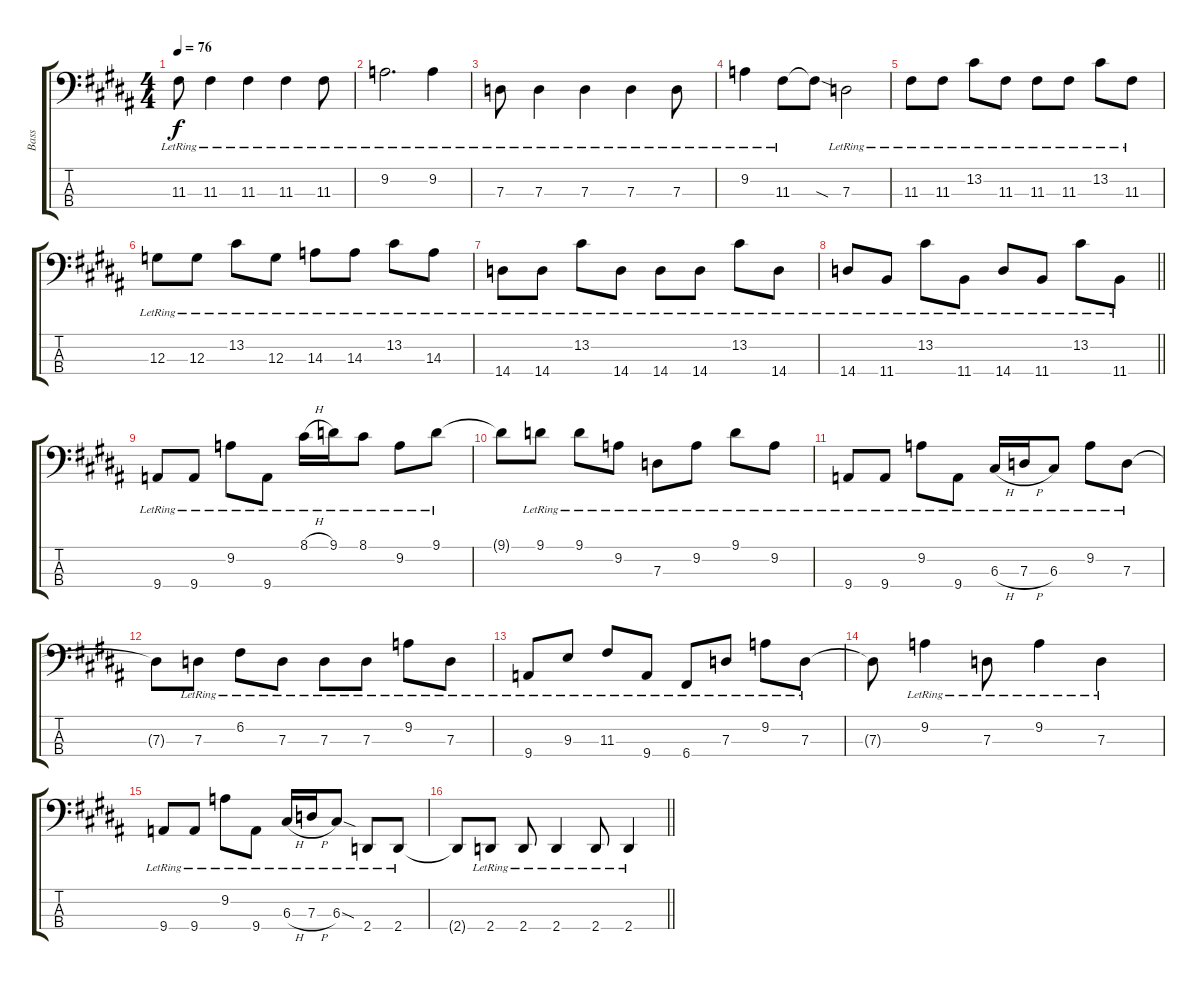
\track ("Bass" "Bass") {instrument electricbassfinger}
\staff {score tabs}
\tuning (F2 C2 G1 C1) {hide}
\ts (4 4)
\tempo 76
\clef f4
\ks b
11.3{lr}.8{dy f} 11.3{lr}.4 11.3{lr}.4 11.3{lr}.4 11.3{lr}.8 |
9.2{lr}.2{d} 9.2{lr}.4 |
7.3{lr}.8 7.3{lr}.4 7.3{lr}.4 7.3{lr}.4 7.3{lr}.8 |
9.2{lr}.4 11.3{lr}.8 11.3{sod t}.8 7.3{lr}.2 |
11.3{lr}.8 11.3{lr}.8 13.2{lr}.8 11.3{lr}.8 11.3{lr}.8 11.3{lr}.8 13.2{lr}.8 11.3{lr}.8 |
12.3{lr}.8 12.3{lr}.8 13.2{lr}.8 12.3{lr}.8 14.3{lr}.8 14.3{lr}.8 13.2{lr}.8 14.3{lr}.8 |
14.4{lr}.8 14.4{lr}.8 13.2{lr}.8 14.4{lr}.8 14.4{lr}.8 14.4{lr}.8 13.2{lr}.8 14.4{lr}.8 |
\barLineRight lightlight
14.4{lr}.8 11.4{lr}.8 13.2{lr}.8 11.4{lr}.8 14.4{lr}.8 11.4{lr}.8 13.2{lr}.8 11.4{lr}.8 |
9.4{lr}.8 9.4{lr}.8 9.2{lr}.8 9.4{lr}.8 8.1{h lr}.16 9.1{lr}.16 8.1{lr}.8 9.2{lr}.8 9.1{lr}.8 |
9.1{t}.8 9.1{lr}.8 9.1{lr}.8 9.2{lr}.8 7.3{lr}.8 9.2{lr}.8 9.1{lr}.8 9.2{lr}.8 |
9.4{lr}.8 9.4{lr}.8 9.2{lr}.8 9.4{lr}.8 6.3{h lr}.16 7.3{h lr}.16 6.3{lr}.8 9.2{lr}.8 7.3{lr}.8 |
7.3{t}.8 7.3{lr}.8 6.2{lr}.8 7.3{lr}.8 7.3{lr}.8 7.3{lr}.8 9.2{lr}.8 7.3{lr}.8 |
9.4{lr}.8 9.3{lr}.8 11.3{lr}.8 9.4{lr}.8 6.4{lr}.8 7.3{lr}.8 9.2{lr}.8 7.3{lr}.8 |
7.3{t}.8 9.2{lr}.4 7.3{lr}.8 9.2{lr}.4 7.3{lr}.4 |
9.4{lr}.8 9.4{lr}.8 9.2{lr}.8 9.4{lr}.8 6.3{h lr}.16 7.3{h lr}.16 6.3{sod lr}.8 2.4{lr}.8 2.4{lr}.8 |
\barLineRight lightlight
2.4{t}.8 2.4{lr}.8 2.4{lr}.8 2.4{lr}.4 2.4{lr}.8 2.4{lr}.4
